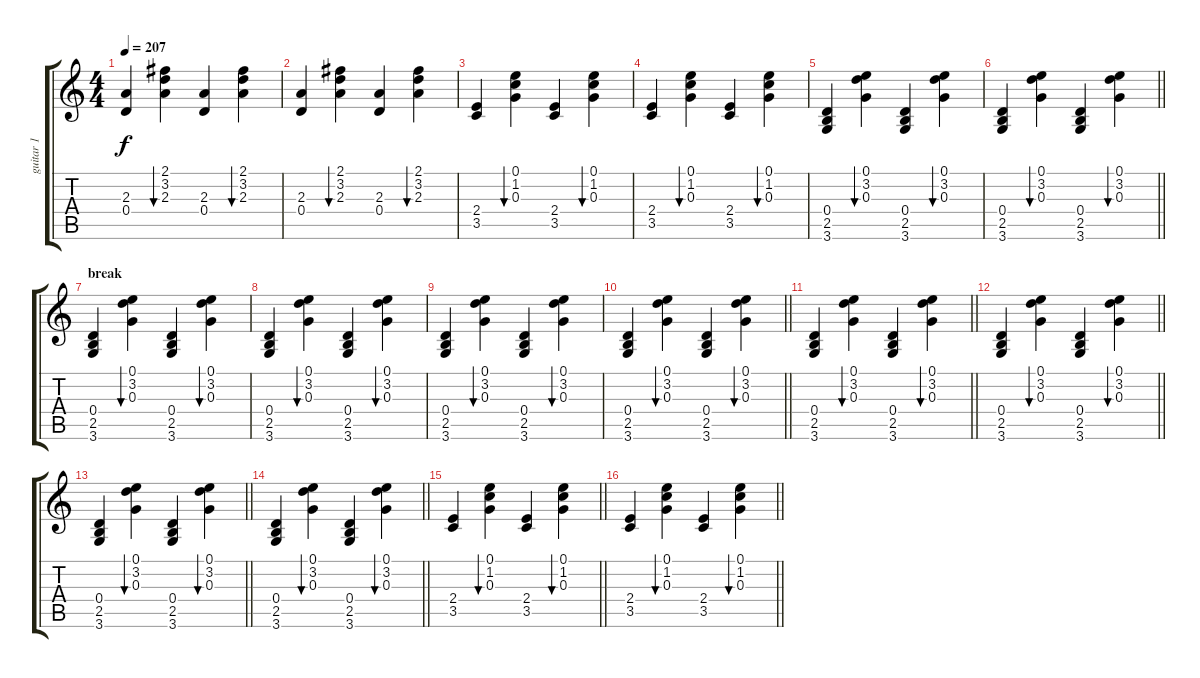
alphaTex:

\track ("guitar 1" "guitar 1") {instrument acousticguitarsteel}
\staff {score tabs}
\tuning (E4 B3 G3 D3 A2 E2) {hide}
\ts (4 4)
\tempo 207
\clef g2
\ks c
(2.3 0.4).4{dy f} (2.1 3.2 2.3).4{bu 240} (2.3 0.4).4 (2.1 3.2 2.3).4{bu 240} |
(2.3 0.4).4 (2.1 3.2 2.3).4{bu 240} (2.3 0.4).4 (2.1 3.2 2.3).4{bu 240} |
(2.4 3.5).4 (0.1 1.2 0.3).4{bu 240} (2.4 3.5).4 (0.1 1.2 0.3).4{bu 240} |
(2.4 3.5).4 (0.1 1.2 0.3).4{bu 240} (2.4 3.5).4 (0.1 1.2 0.3).4{bu 240} |
(0.4 2.5 3.6).4 (0.1 3.2 0.3).4{bu 240} (0.4 2.5 3.6).4 (0.1 3.2 0.3).4{bu 240} |
\barLineRight lightlight
(0.4 2.5 3.6).4 (0.1 3.2 0.3).4{bu 240} (0.4 2.5 3.6).4 (0.1 3.2 0.3).4{bu 240} |
\section ("" "break")
(0.4 2.5 3.6).4 (0.1 3.2 0.3).4{bu 240} (0.4 2.5 3.6).4 (0.1 3.2 0.3).4{bu 240} |
(0.4 2.5 3.6).4 (0.1 3.2 0.3).4{bu 240} (0.4 2.5 3.6).4 (0.1 3.2 0.3).4{bu 240} |
(0.4 2.5 3.6).4 (0.1 3.2 0.3).4{bu 240} (0.4 2.5 3.6).4 (0.1 3.2 0.3).4{bu 240} |
\barLineRight lightlight
(0.4 2.5 3.6).4 (0.1 3.2 0.3).4{bu 240} (0.4 2.5 3.6).4 (0.1 3.2 0.3).4{bu 240} |
\barLineRight lightlight
(0.4 2.5 3.6).4 (0.1 3.2 0.3).4{bu 240} (0.4 2.5 3.6).4 (0.1 3.2 0.3).4{bu 240} |
\barLineRight lightlight
(0.4 2.5 3.6).4 (0.1 3.2 0.3).4{bu 240} (0.4 2.5 3.6).4 (0.1 3.2 0.3).4{bu 240} |
\barLineRight lightlight
(0.4 2.5 3.6).4 (0.1 3.2 0.3).4{bu 240} (0.4 2.5 3.6).4 (0.1 3.2 0.3).4{bu 240} |
\barLineRight lightlight
(0.4 2.5 3.6).4 (0.1 3.2 0.3).4{bu 240} (0.4 2.5 3.6).4 (0.1 3.2 0.3).4{bu 240} |
\barLineRight lightlight
(2.4 3.5).4 (0.1 1.2 0.3).4{bu 240} (2.4 3.5).4 (0.1 1.2 0.3).4{bu 240} |
\barLineRight lightlight
(2.4 3.5).4 (0.1 1.2 0.3).4{bu 240} (2.4 3.5).4 (0.1 1.2 0.3).4{bu 240}
